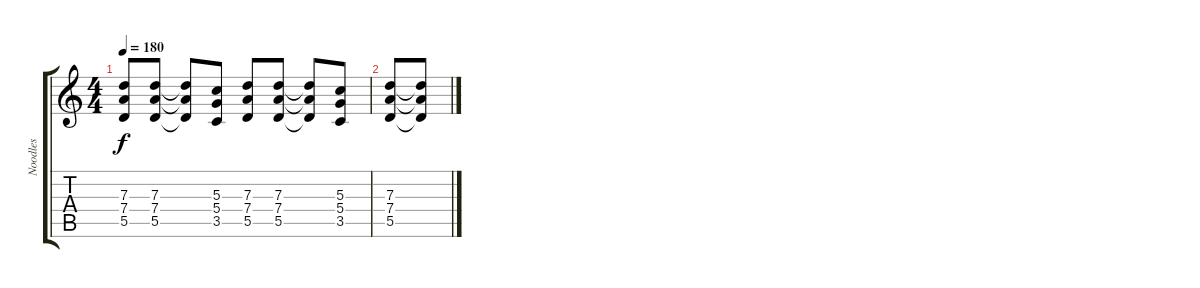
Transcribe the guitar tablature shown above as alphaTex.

\track ("Noodles" "Noodles") {instrument distortionguitar}
\staff {score tabs}
\tuning (E4 B3 G3 D3 A2 E2) {hide}
\ts (4 4)
\tempo 180
\clef g2
\ks c
(7.3 7.4 5.5).8{dy f} (7.3 7.4 5.5).8 (7.3{t} 7.4{t} 5.5{t}).8 (5.3 5.4 3.5).8 (7.3 7.4 5.5).8 (7.3 7.4 5.5).8 (7.3{t} 7.4{t} 5.5{t}).8 (5.3 5.4 3.5).8 |
(7.3 7.4 5.5).8 (7.3{t} 7.4{t} 5.5{t}).8
